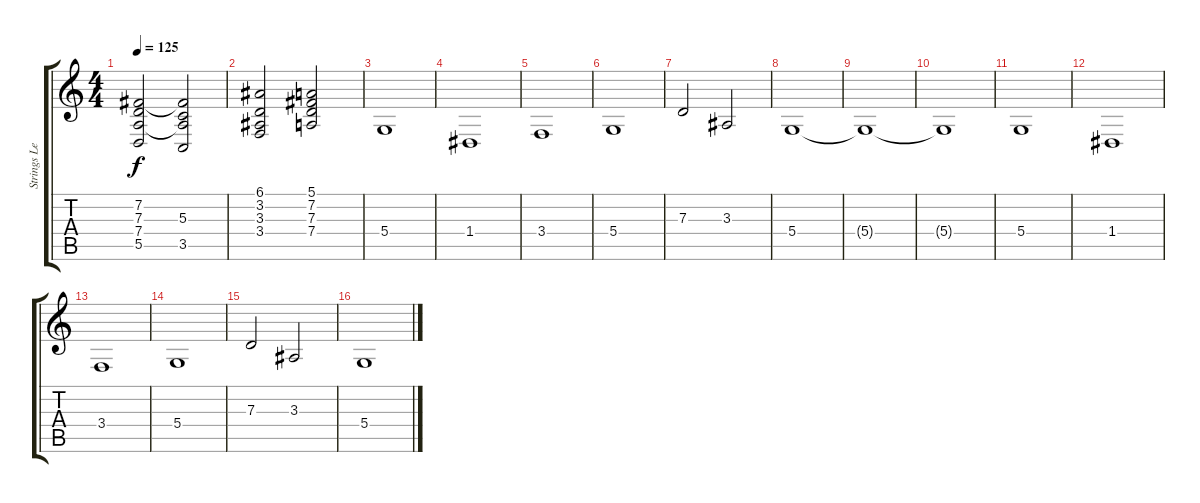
\track ("Strings Lead" "Strings Le") {instrument stringensemble1}
\staff {score tabs}
\tuning (E4 B3 G3 D3 A2 E2) {hide}
\ts (4 4)
\tempo 125
\clef g2
\ks c
(7.2 7.3 7.4 5.5).2{dy f} (7.2{t} 5.3 7.4{t} 3.5).2 |
(6.1 3.2 3.3 3.4).2 (5.1 7.2 7.3 7.4).2 |
5.4.1 |
1.4.1 |
3.4.1 |
5.4.1 |
7.3.2 3.3.2 |
5.4.1 |
5.4{t}.1 |
5.4{t}.1 |
5.4.1 |
1.4.1 |
3.4.1 |
5.4.1 |
7.3.2 3.3.2 |
5.4.1
